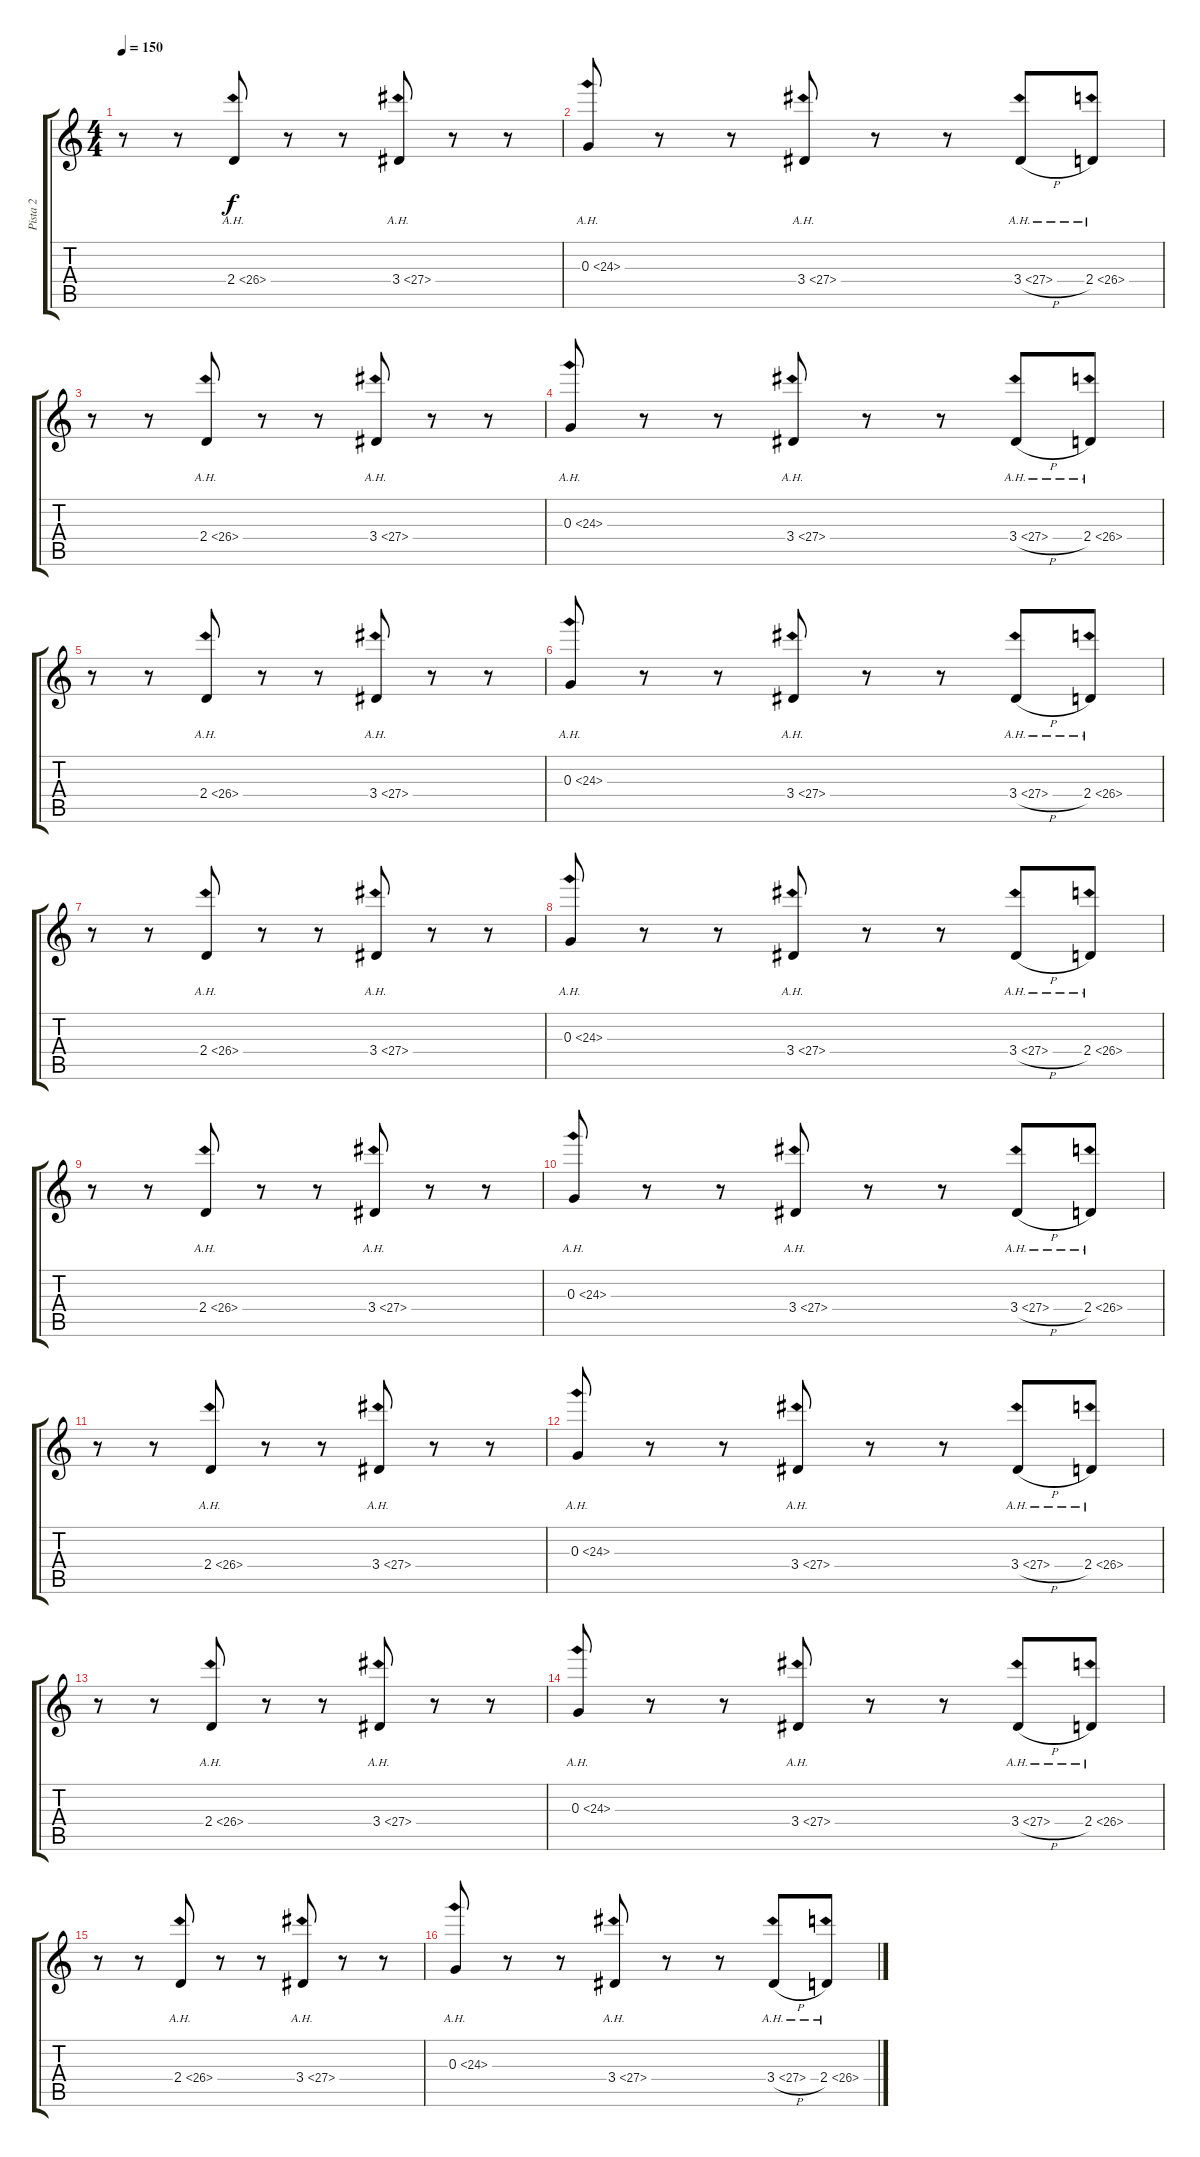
\track ("Pista 2" "Pista 2") {instrument distortionguitar}
\staff {score tabs}
\tuning (E4 C4 G3 C3 G2 C2) {hide}
\ts (4 4)
\tempo 150
\clef g2
\ks c
r.8{dy f} r.8 2.4{ah 24}.8 r.8 r.8 3.4{ah 24}.8 r.8 r.8 |
0.3{ah 24}.8 r.8 r.8 3.4{ah 24}.8 r.8 r.8 3.4{ah 24 h}.8 2.4{ah 24}.8 |
r.8 r.8 2.4{ah 24}.8 r.8 r.8 3.4{ah 24}.8 r.8 r.8 |
0.3{ah 24}.8 r.8 r.8 3.4{ah 24}.8 r.8 r.8 3.4{ah 24 h}.8 2.4{ah 24}.8 |
r.8 r.8 2.4{ah 24}.8 r.8 r.8 3.4{ah 24}.8 r.8 r.8 |
0.3{ah 24}.8 r.8 r.8 3.4{ah 24}.8 r.8 r.8 3.4{ah 24 h}.8 2.4{ah 24}.8 |
r.8 r.8 2.4{ah 24}.8 r.8 r.8 3.4{ah 24}.8 r.8 r.8 |
0.3{ah 24}.8 r.8 r.8 3.4{ah 24}.8 r.8 r.8 3.4{ah 24 h}.8 2.4{ah 24}.8 |
r.8 r.8 2.4{ah 24}.8 r.8 r.8 3.4{ah 24}.8 r.8 r.8 |
0.3{ah 24}.8 r.8 r.8 3.4{ah 24}.8 r.8 r.8 3.4{ah 24 h}.8 2.4{ah 24}.8 |
r.8 r.8 2.4{ah 24}.8 r.8 r.8 3.4{ah 24}.8 r.8 r.8 |
0.3{ah 24}.8 r.8 r.8 3.4{ah 24}.8 r.8 r.8 3.4{ah 24 h}.8 2.4{ah 24}.8 |
r.8 r.8 2.4{ah 24}.8 r.8 r.8 3.4{ah 24}.8 r.8 r.8 |
0.3{ah 24}.8 r.8 r.8 3.4{ah 24}.8 r.8 r.8 3.4{ah 24 h}.8 2.4{ah 24}.8 |
r.8 r.8 2.4{ah 24}.8 r.8 r.8 3.4{ah 24}.8 r.8 r.8 |
0.3{ah 24}.8 r.8 r.8 3.4{ah 24}.8 r.8 r.8 3.4{ah 24 h}.8 2.4{ah 24}.8
